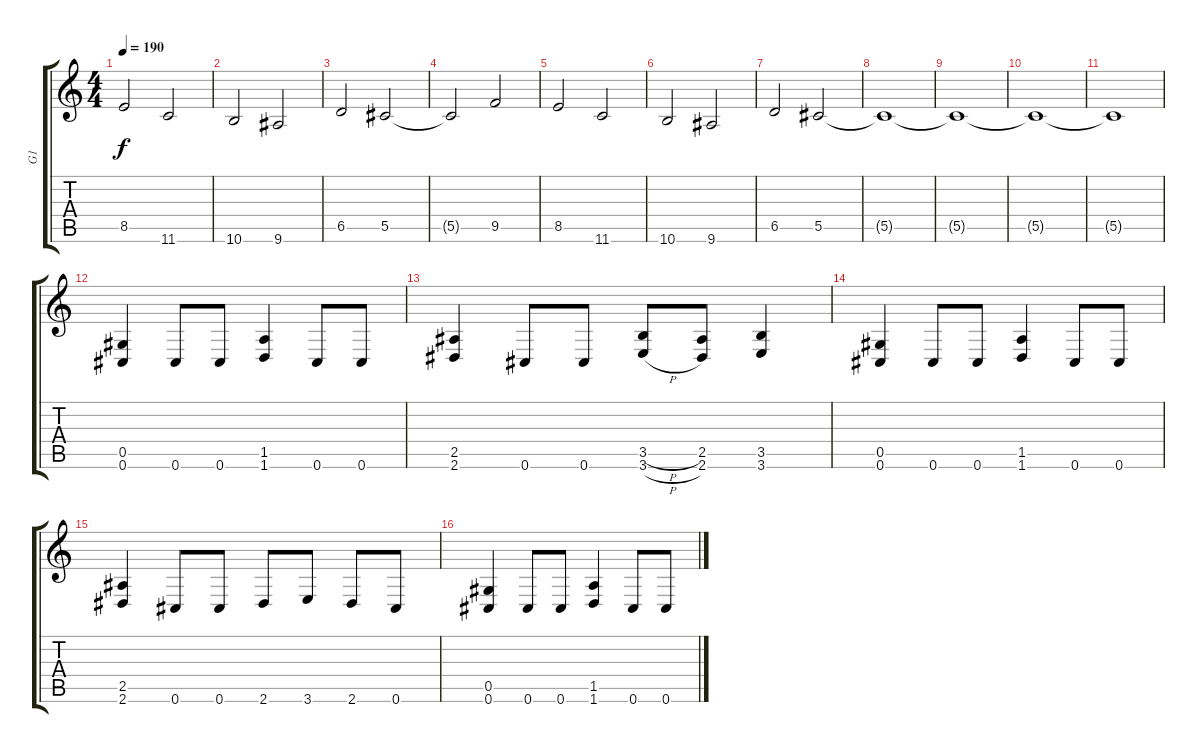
\track ("G1" "G1") {instrument distortionguitar}
\staff {score tabs}
\tuning (Eb4 Bb3 Gb3 Db3 Ab2 Db2) {hide}
\ts (4 4)
\tempo 190
\clef g2
\ks c
8.5.2{dy f} 11.6.2 |
10.6.2 9.6.2 |
6.5.2 5.5.2 |
5.5{t}.2 9.5.2 |
8.5.2 11.6.2 |
10.6.2 9.6.2 |
6.5.2 5.5.2 |
5.5{t}.1{volume 13} |
5.5{t}.1{volume 10} |
5.5{t}.1{volume 7} |
5.5{t}.1{volume 5} |
(0.5 0.6).4{volume 16} 0.6.8 0.6.8 (1.5 1.6).4 0.6.8 0.6.8 |
(2.5 2.6).4 0.6.8 0.6.8 (3.5{h} 3.6{h}).8 (2.5 2.6).8 (3.5 3.6).4 |
(0.5 0.6).4 0.6.8 0.6.8 (1.5 1.6).4 0.6.8 0.6.8 |
(2.5 2.6).4 0.6.8 0.6.8 2.6.8 3.6.8 2.6.8 0.6.8 |
(0.5 0.6).4 0.6.8 0.6.8 (1.5 1.6).4 0.6.8 0.6.8
